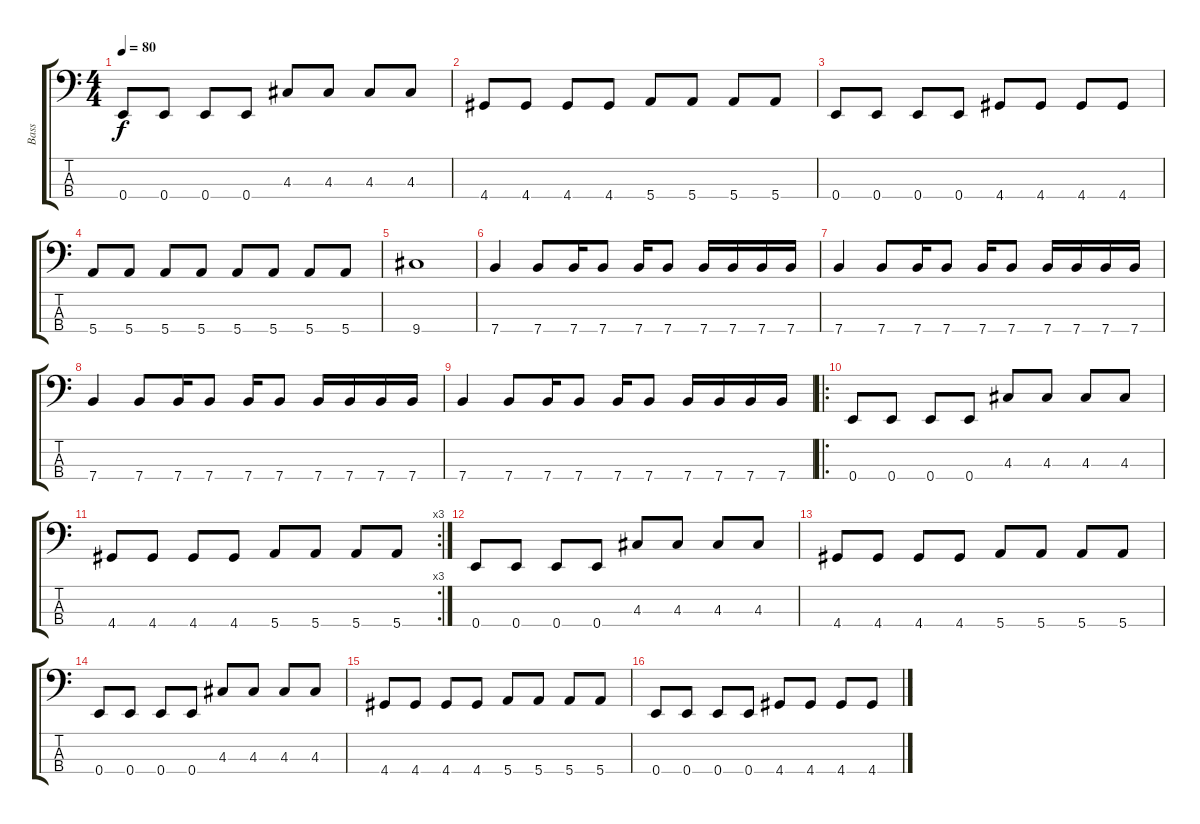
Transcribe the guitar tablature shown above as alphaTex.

\track ("Bass" "Bass") {instrument electricbassfinger}
\staff {score tabs}
\tuning (G2 D2 A1 E1) {hide}
\ts (4 4)
\tempo 80
\clef f4
\ks c
0.4.8{dy f} 0.4.8 0.4.8 0.4.8 4.3.8 4.3.8 4.3.8 4.3.8 |
4.4.8 4.4.8 4.4.8 4.4.8 5.4.8 5.4.8 5.4.8 5.4.8 |
0.4.8 0.4.8 0.4.8 0.4.8 4.4.8 4.4.8 4.4.8 4.4.8 |
5.4.8 5.4.8 5.4.8 5.4.8 5.4.8 5.4.8 5.4.8 5.4.8 |
9.4.1 |
7.4.4 7.4.8 7.4.16 7.4.8 7.4.16 7.4.8 7.4.16 7.4.16 7.4.16 7.4.16 |
7.4.4 7.4.8 7.4.16 7.4.8 7.4.16 7.4.8 7.4.16 7.4.16 7.4.16 7.4.16 |
7.4.4 7.4.8 7.4.16 7.4.8 7.4.16 7.4.8 7.4.16 7.4.16 7.4.16 7.4.16 |
7.4.4 7.4.8 7.4.16 7.4.8 7.4.16 7.4.8 7.4.16 7.4.16 7.4.16 7.4.16 |
\ro
0.4.8 0.4.8 0.4.8 0.4.8 4.3.8 4.3.8 4.3.8 4.3.8 |
\rc 3
4.4.8 4.4.8 4.4.8 4.4.8 5.4.8 5.4.8 5.4.8 5.4.8 |
0.4.8 0.4.8 0.4.8 0.4.8 4.3.8 4.3.8 4.3.8 4.3.8 |
4.4.8 4.4.8 4.4.8 4.4.8 5.4.8 5.4.8 5.4.8 5.4.8 |
0.4.8 0.4.8 0.4.8 0.4.8 4.3.8 4.3.8 4.3.8 4.3.8 |
4.4.8 4.4.8 4.4.8 4.4.8 5.4.8 5.4.8 5.4.8 5.4.8 |
0.4.8 0.4.8 0.4.8 0.4.8 4.4.8 4.4.8 4.4.8 4.4.8
